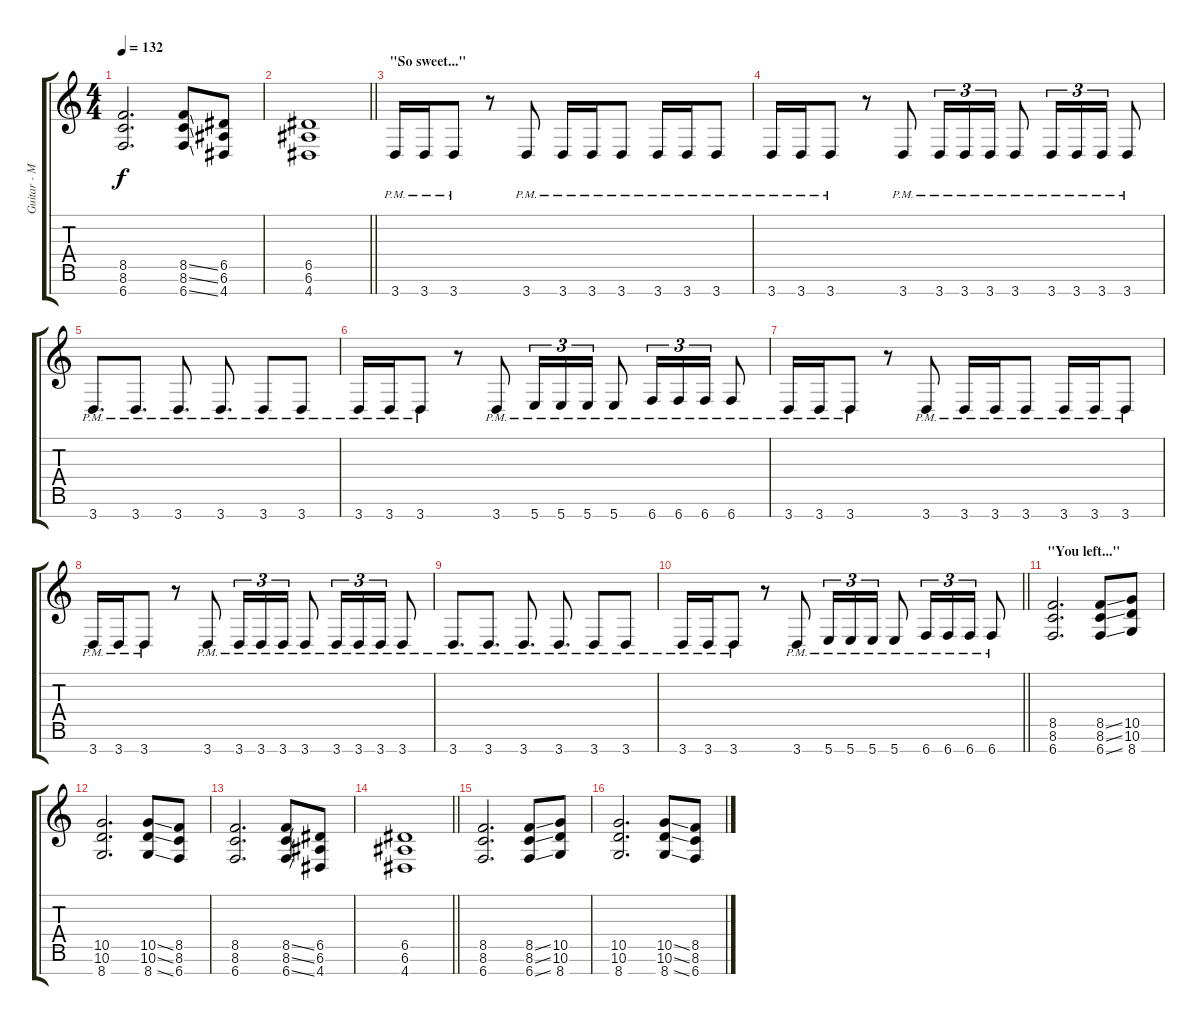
\track ("Guitar - Mark" "Guitar - M") {instrument distortionguitar}
\staff {score tabs}
\tuning (E4 B3 G3 D3 A2 E2 B1) {hide}
\ts (4 4)
\tempo 132
\clef g2
\ks c
(8.5 8.6 6.7).2{d dy f} (8.5{ss} 8.6{ss} 6.7{ss}).8 (6.5 6.6 4.7).8 |
\barLineRight lightlight
(6.5 6.6 4.7).1 |
\section ("" "\"So sweet...\"")
3.7{pm}.16 3.7{pm}.16 3.7{pm}.8 r.8 3.7{pm}.8 3.7{pm}.16 3.7{pm}.16 3.7{pm}.8 3.7{pm}.16 3.7{pm}.16 3.7{pm}.8 |
3.7{pm}.16 3.7{pm}.16 3.7{pm}.8 r.8 3.7{pm}.8 3.7{pm}.16{tu (3 2)} 3.7{pm}.16{tu (3 2)} 3.7{pm}.16{tu (3 2)} 3.7{pm}.8 3.7{pm}.16{tu (3 2)} 3.7{pm}.16{tu (3 2)} 3.7{pm}.16{tu (3 2)} 3.7{pm}.8 |
3.7{pm}.8{d} 3.7{pm}.8{d} 3.7{pm}.8{d} 3.7{pm}.8{d} 3.7{pm}.8 3.7{pm}.8 |
3.7{pm}.16 3.7{pm}.16 3.7{pm}.8 r.8 3.7{pm}.8 5.7{pm}.16{tu (3 2)} 5.7{pm}.16{tu (3 2)} 5.7{pm}.16{tu (3 2)} 5.7{pm}.8 6.7{pm}.16{tu (3 2)} 6.7{pm}.16{tu (3 2)} 6.7{pm}.16{tu (3 2)} 6.7{pm}.8 |
3.7{pm}.16 3.7{pm}.16 3.7{pm}.8 r.8 3.7{pm}.8 3.7{pm}.16 3.7{pm}.16 3.7{pm}.8 3.7{pm}.16 3.7{pm}.16 3.7{pm}.8 |
3.7{pm}.16 3.7{pm}.16 3.7{pm}.8 r.8 3.7{pm}.8 3.7{pm}.16{tu (3 2)} 3.7{pm}.16{tu (3 2)} 3.7{pm}.16{tu (3 2)} 3.7{pm}.8 3.7{pm}.16{tu (3 2)} 3.7{pm}.16{tu (3 2)} 3.7{pm}.16{tu (3 2)} 3.7{pm}.8 |
3.7{pm}.8{d} 3.7{pm}.8{d} 3.7{pm}.8{d} 3.7{pm}.8{d} 3.7{pm}.8 3.7{pm}.8 |
\barLineRight lightlight
3.7{pm}.16 3.7{pm}.16 3.7{pm}.8 r.8 3.7{pm}.8 5.7{pm}.16{tu (3 2)} 5.7{pm}.16{tu (3 2)} 5.7{pm}.16{tu (3 2)} 5.7{pm}.8 6.7{pm}.16{tu (3 2)} 6.7{pm}.16{tu (3 2)} 6.7{pm}.16{tu (3 2)} 6.7{pm}.8 |
\section ("" "\"You left...\"")
(8.5 8.6 6.7).2{d} (8.5{ss} 8.6{ss} 6.7{ss}).8 (10.5 10.6 8.7).8 |
(10.5 10.6 8.7).2{d} (10.5{ss} 10.6{ss} 8.7{ss}).8 (8.5 8.6 6.7).8 |
(8.5 8.6 6.7).2{d} (8.5{ss} 8.6{ss} 6.7{ss}).8 (6.5 6.6 4.7).8 |
\barLineRight lightlight
(6.5 6.6 4.7).1 |
(8.5 8.6 6.7).2{d} (8.5{ss} 8.6{ss} 6.7{ss}).8 (10.5 10.6 8.7).8 |
(10.5 10.6 8.7).2{d} (10.5{ss} 10.6{ss} 8.7{ss}).8 (8.5 8.6 6.7).8
